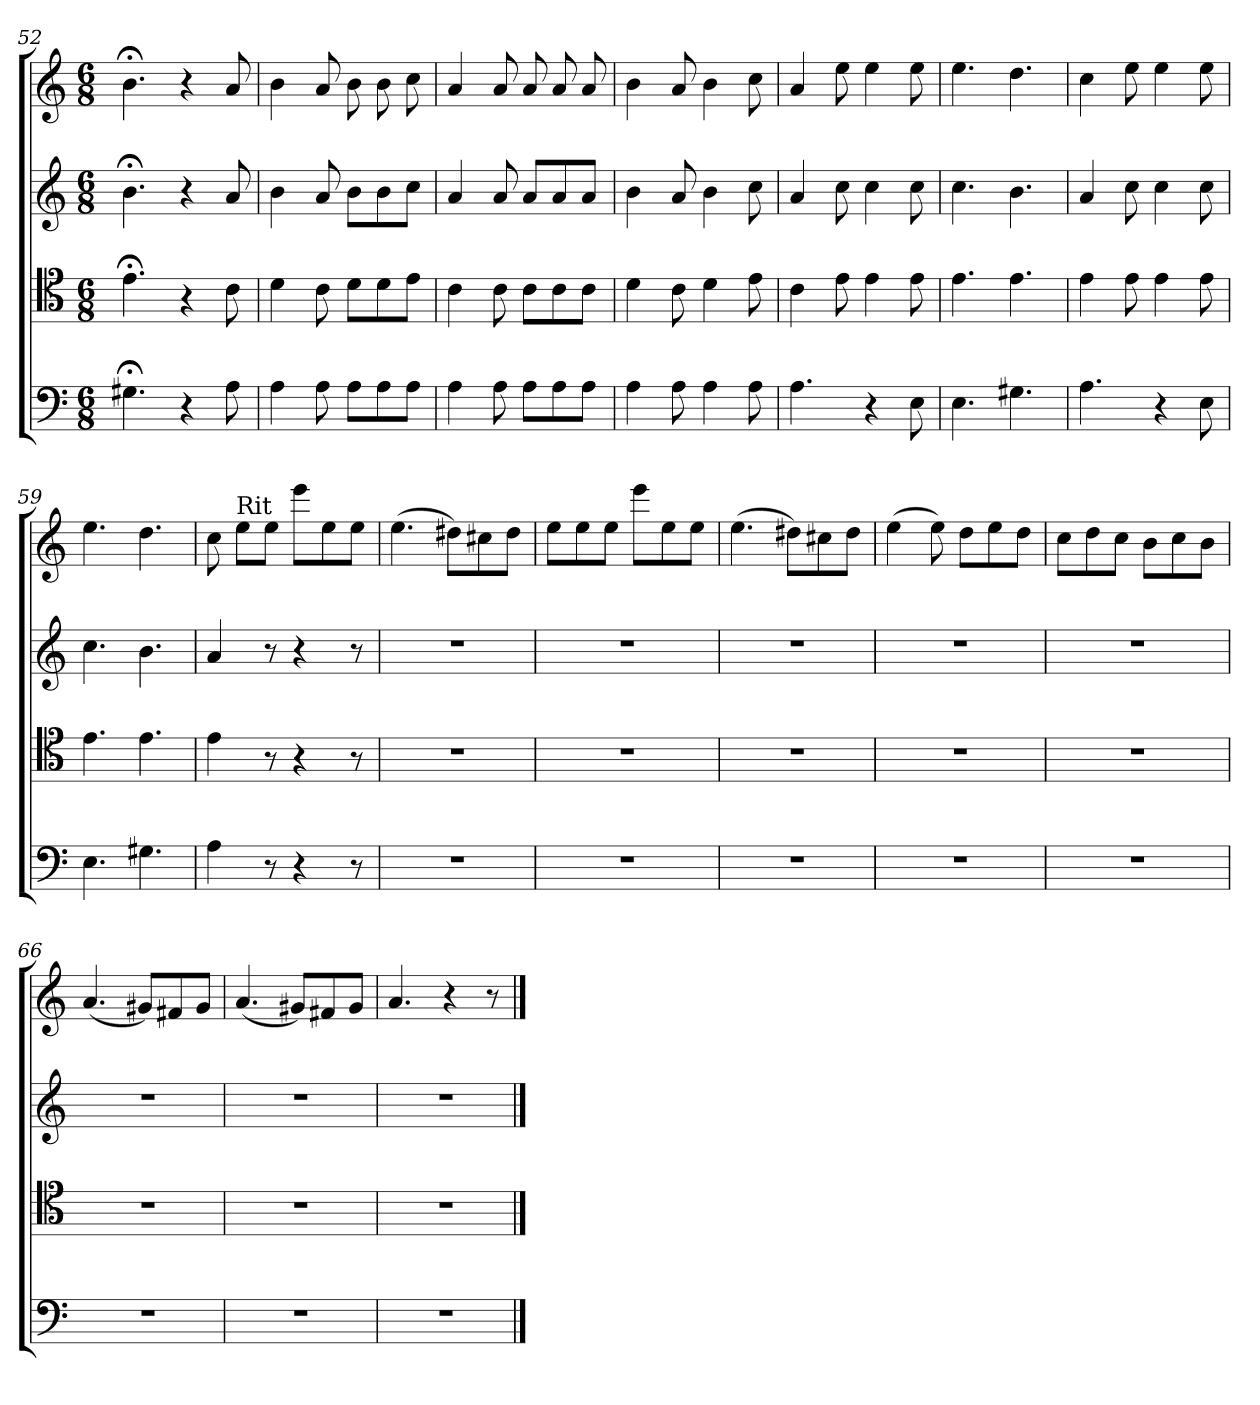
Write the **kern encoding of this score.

**kern	**kern	**kern	**kern
*part4	*part3	*part2	*part1
*staff4	*staff3	*staff2	*staff1
*clefF4	*clefC4	*clefG2	*clefG2
*k[]	*k[]	*k[]	*k[]
*C:	*C:	*C:	*C:
*M6/8	*M6/8	*M6/8	*M6/8
=52	=52	=52	=52
4.G#X;<\	4.e;<\	4.b;<\	4.b;<\
4r	4r	4r	4r
8A\	8c\	8a/	8a/
=53	=53	=53	=53
4A\	4d\	4b\	4b\
8A\	8c\	8a/	8a/
8A\L	8d\L	8b\L	8b\
8A\	8d\	8b\	8b\
8A\J	8e\J	8cc\J	8cc\
=54	=54	=54	=54
4A\	4c\	4a/	4a/
8A\	8c\	8a/	8a/
8A\L	8c\L	8a/L	8a/
8A\	8c\	8a/	8a/
8A\J	8c\J	8a/J	8a/
!!LO:LB:g=z
=55	=55	=55	=55
4A\	4d\	4b\	4b\
8A\	8c\	8a/	8a/
4A\	4d\	4b\	4b\
8A\	8e\	8cc\	8cc\
=56	=56	=56	=56
4.A\	4c\	4a/	4a/
.	8e\	8cc\	8ee\
4r	4e\	4cc\	4ee\
8E\	8e\	8cc\	8ee\
=57	=57	=57	=57
4.E\	4.e\	4.cc\	4.ee\
4.G#X\	4.e\	4.b\	4.dd\
=58	=58	=58	=58
4.A\	4e\	4a/	4cc\
.	8e\	8cc\	8ee\
4r	4e\	4cc\	4ee\
8E\	8e\	8cc\	8ee\
=59	=59	=59	=59
4.E\	4.e\	4.cc\	4.ee\
4.G#X\	4.e\	4.b\	4.dd\
=60	=60	=60	=60
4A\	4e\	4a/	8cc\
!	!	!	!LO:TX:a:t=Rit
.	.	.	8ee\L
8r	8r	8r	8ee\J
4r	4r	4r	8eee\L
.	.	.	8ee\
8r	8r	8r	8ee\J
=61	=61	=61	=61
!LO:N:vis=2	!LO:N:vis=2	!LO:N:vis=2	!
2.r	2.r	2.r	(>4.ee\
.	.	.	8dd#X\L)
.	.	.	8cc#X\
.	.	.	8dd#\J
!!LO:LB:g=z
=62	=62	=62	=62
!LO:N:vis=2	!LO:N:vis=2	!LO:N:vis=2	!
2.r	2.r	2.r	8ee\L
.	.	.	8ee\
.	.	.	8ee\J
.	.	.	8eee\L
.	.	.	8ee\
.	.	.	8ee\J
=63	=63	=63	=63
!LO:N:vis=2	!LO:N:vis=2	!LO:N:vis=2	!
2.r	2.r	2.r	(>4.ee\
.	.	.	8dd#X\L)
.	.	.	8cc#X\
.	.	.	8dd#\J
=64	=64	=64	=64
!LO:N:vis=2	!LO:N:vis=2	!LO:N:vis=2	!
2.r	2.r	2.r	(>4ee\
.	.	.	8ee\)
.	.	.	8dd\L
.	.	.	8ee\
.	.	.	8dd\J
=65	=65	=65	=65
!LO:N:vis=2	!LO:N:vis=2	!LO:N:vis=2	!
2.r	2.r	2.r	8cc\L
.	.	.	8dd\
.	.	.	8cc\J
.	.	.	8b\L
.	.	.	8cc\
.	.	.	8b\J
=66	=66	=66	=66
!LO:N:vis=2	!LO:N:vis=2	!LO:N:vis=2	!
2.r	2.r	2.r	(<4.a/
.	.	.	8g#X/L)
.	.	.	8f#X/
.	.	.	8g#/J
=67	=67	=67	=67
!LO:N:vis=2	!LO:N:vis=2	!LO:N:vis=2	!
2.r	2.r	2.r	(<4.a/
.	.	.	8g#X/L)
.	.	.	8f#X/
.	.	.	8g#/J
=68	=68	=68	=68
!LO:N:vis=2	!LO:N:vis=2	!LO:N:vis=2	!
2.r	2.r	2.r	4.a/
.	.	.	4r
.	.	.	8r
==	==	==	==
*-	*-	*-	*-
